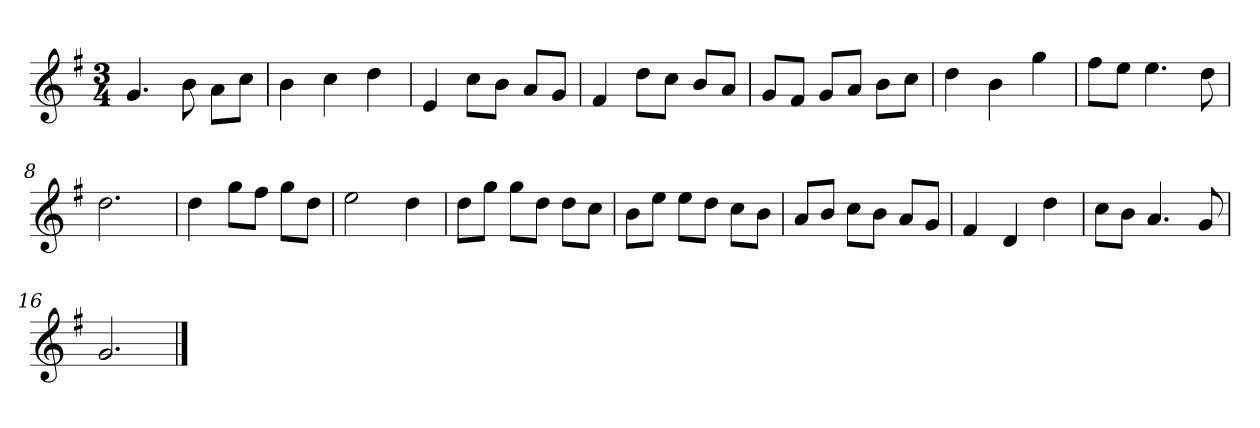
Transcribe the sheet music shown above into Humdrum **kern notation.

**kern
*part1
*staff1
*k[f#]
*M3/4
*MM120
=1
4.g
8b
8aL
8ccJ
=2
4b
4cc
4dd
=3
4e
8ccL
8bJ
8aL
8gJ
=4
4f#
8ddL
8ccJ
8bL
8aJ
=5
8gL
8f#J
8gL
8aJ
8bL
8ccJ
=6
4dd
4b
4gg
=7
8ff#L
8eeJ
4.ee
8dd
=8
2.dd
=9
4dd
8ggL
8ff#J
8ggL
8ddJ
=10
2ee
4dd
=11
8ddL
8ggJ
8ggL
8ddJ
8ddL
8ccJ
=12
8bL
8eeJ
8eeL
8ddJ
8ccL
8bJ
=13
8aL
8bJ
8ccL
8bJ
8aL
8gJ
=14
4f#
4d
4dd
=15
8ccL
8bJ
4.a
8g
=16
2.g
==
*-
